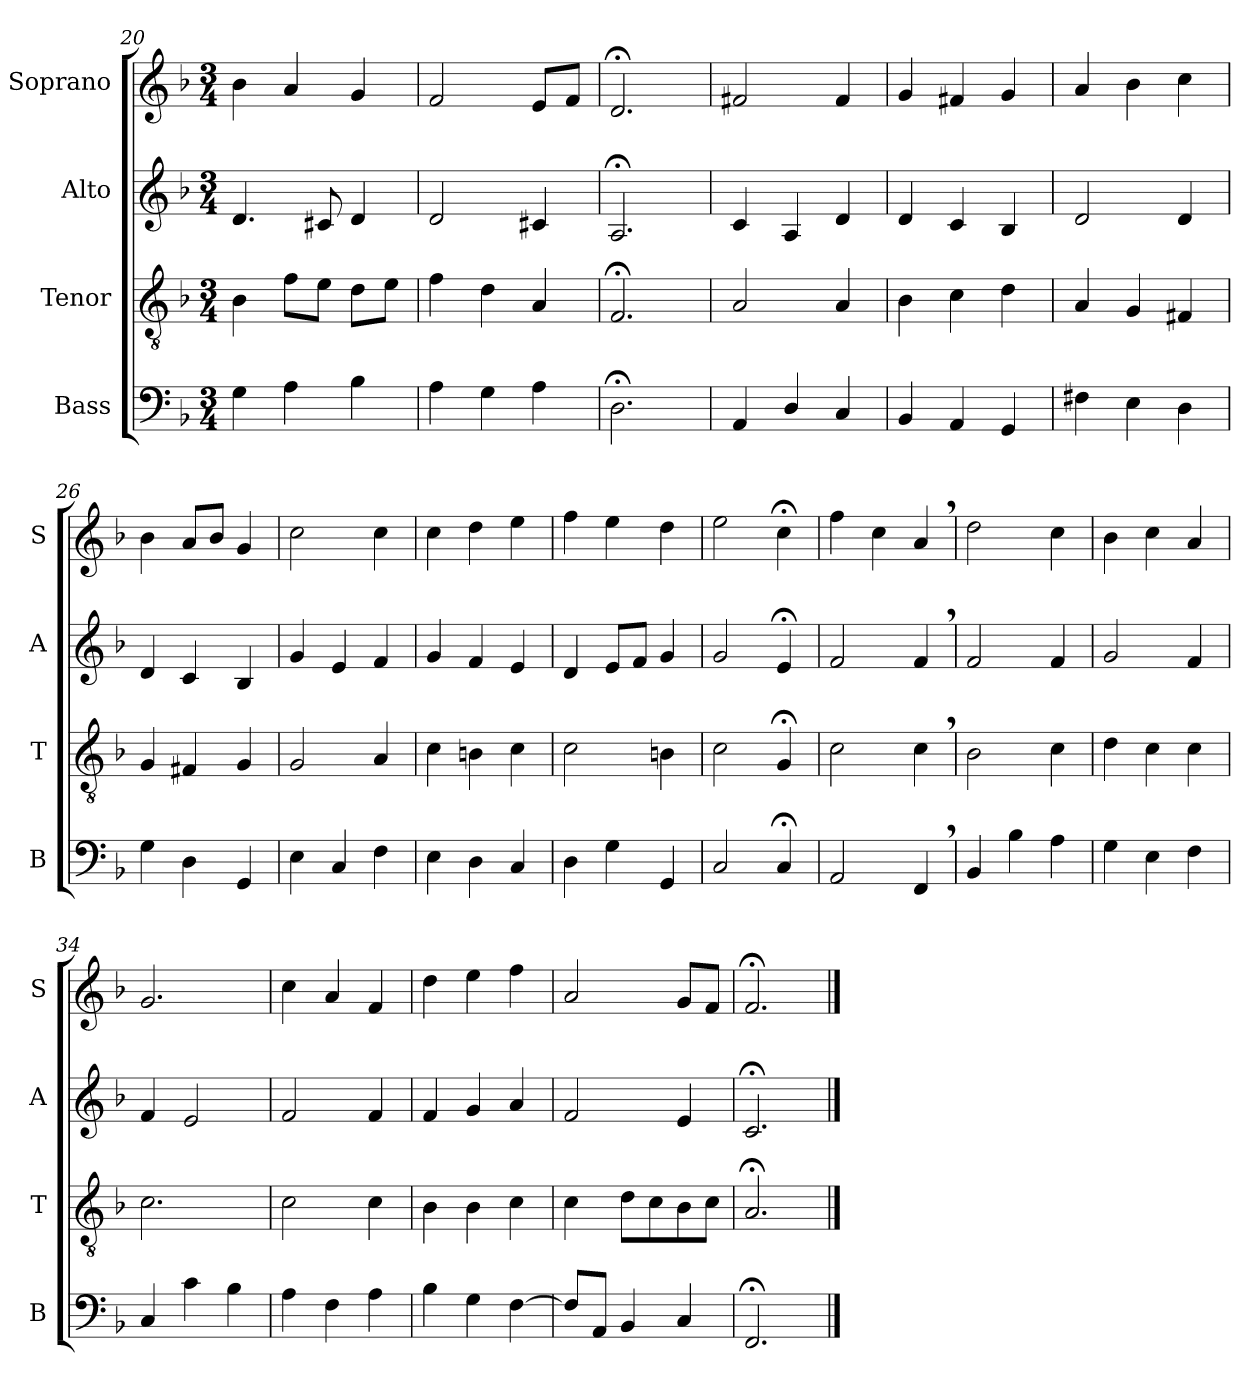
**kern	**kern	**kern	**kern
*part4	*part3	*part2	*part1
*staff4	*staff3	*staff2	*staff1
*I"Bass	*I"Tenor	*I"Alto	*I"Soprano
*I'B	*I'T	*I'A	*I'S
*clefF4	*clefGv2	*clefG2	*clefG2
*k[b-]	*k[b-]	*k[b-]	*k[b-]
*M3/4	*M3/4	*M3/4	*M3/4
=20	=20	=20	=20
4G\	4B-\	4.d/	4b-\
4A\	8f\L	.	4a/
.	8e\J	8c#X/	.
4B-\	8d\L	4d/	4g/
.	8e\J	.	.
=21	=21	=21	=21
4A\	4f\	2d/	2f/
4G\	4d\	.	.
4A\	4A/	4c#X/	8e/L
.	.	.	8f/J
=22	=22	=22	=22
2.D;<\	2.F;</	2.A;</	2.d;</
=23	=23	=23	=23
4AA/	2A/	4c/	2f#X/
4D/	.	4A/	.
4C/	4A/	4d/	4f#/
=24	=24	=24	=24
4BB-/	4B-\	4d/	4g/
4AA/	4c\	4c/	4f#X/
4GG/	4d\	4B-/	4g/
=25	=25	=25	=25
4F#X\	4A/	2d/	4a/
4E\	4G/	.	4b-\
4D\	4F#X/	4d/	4cc\
=26	=26	=26	=26
4G\	4G/	4d/	4b-\
4D\	4F#X/	4c/	8a/L
.	.	.	8b-/J
4GG/	4G/	4B-/	4g/
=27	=27	=27	=27
4E\	2G/	4g/	2cc\
4C/	.	4e/	.
4F\	4A/	4f/	4cc\
=28	=28	=28	=28
4E\	4c\	4g/	4cc\
4D\	4Bn\	4f/	4dd\
4C/	4c\	4e/	4ee\
=29	=29	=29	=29
4D\	2c\	4d/	4ff\
4G\	.	8e/L	4ee\
.	.	8f/J	.
4GG/	4Bn\	4g/	4dd\
=30	=30	=30	=30
2C/	2c\	2g/	2ee\
4C;</	4G;</	4e;</	4cc;<\
=31	=31	=31	=31
2AA/	2c\	2f/	4ff:\
.	.	.	4cc\
4FF,/	4c,\	4f,/	4a,/
=32	=32	=32	=32
4BB-/	2B-\	2f/	2dd\
4B-\	.	.	.
4A\	4c\	4f/	4cc\
=33	=33	=33	=33
4G\	4d\	2g/	4b-\
4E\	4c\	.	4cc\
4F\	4c\	4f/	4a/
=34	=34	=34	=34
4C/	2.c\	4f/	2.g/
4c\	.	2e/	.
4B-\	.	.	.
=35	=35	=35	=35
4A\	2c\	2f/	4cc\
4F\	.	.	4a/
4A\	4c\	4f/	4f/
=36	=36	=36	=36
4B-\	4B-\	4f/	4dd\
4G\	4B-\	4g/	4ee\
[4F\	4c\	4a/	4ff\
=37	=37	=37	=37
8F/L]	4c\	2f/	2a/
8AA/J	.	.	.
4BB-/	8d\L	.	.
.	8c\	.	.
4C/	8B-\	4e/	8g/L
.	8c\J	.	8f/J
=38	=38	=38	=38
2.FF;</	2.A;</	2.c;</	2.f;</
==	==	==	==
*-	*-	*-	*-
